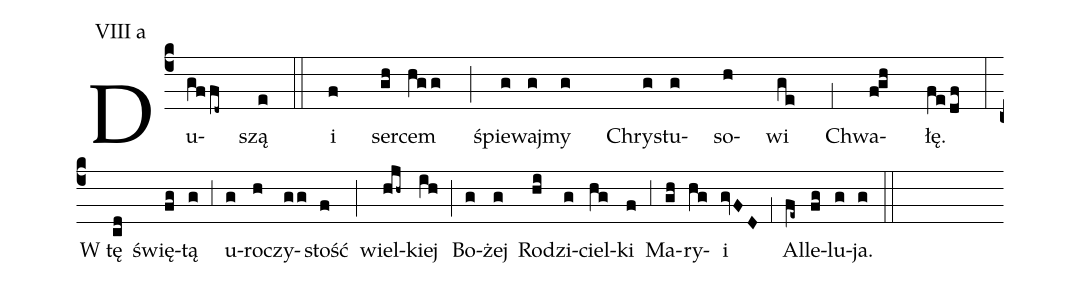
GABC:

annotation: VIII a;
%%
(c4)Du(gffd~)szą(e) (::) i(f) ser(gh)cem(hgg) (;)
śpie(g)waj(g)my(g) Chry(g)stu(g)so(h)wi(ge) (,1)
Chwa(fgh)łę.(fedf) (:) (z)
W tę(cd) świę(fg)tą(g) (,3)
u(g)ro(h)czy(gg)stość(f) (;)
wiel(hjh~)kiej(ih) (;)
Bo(g)żej(g) Ro(hi)dzi(g)ciel(hg)ki(f) (,3)
Ma(gh)ry(hg)i(gvFD) (,1)
Al(fe~)le(fg)lu(g)ja.(g) (::) (Z)
